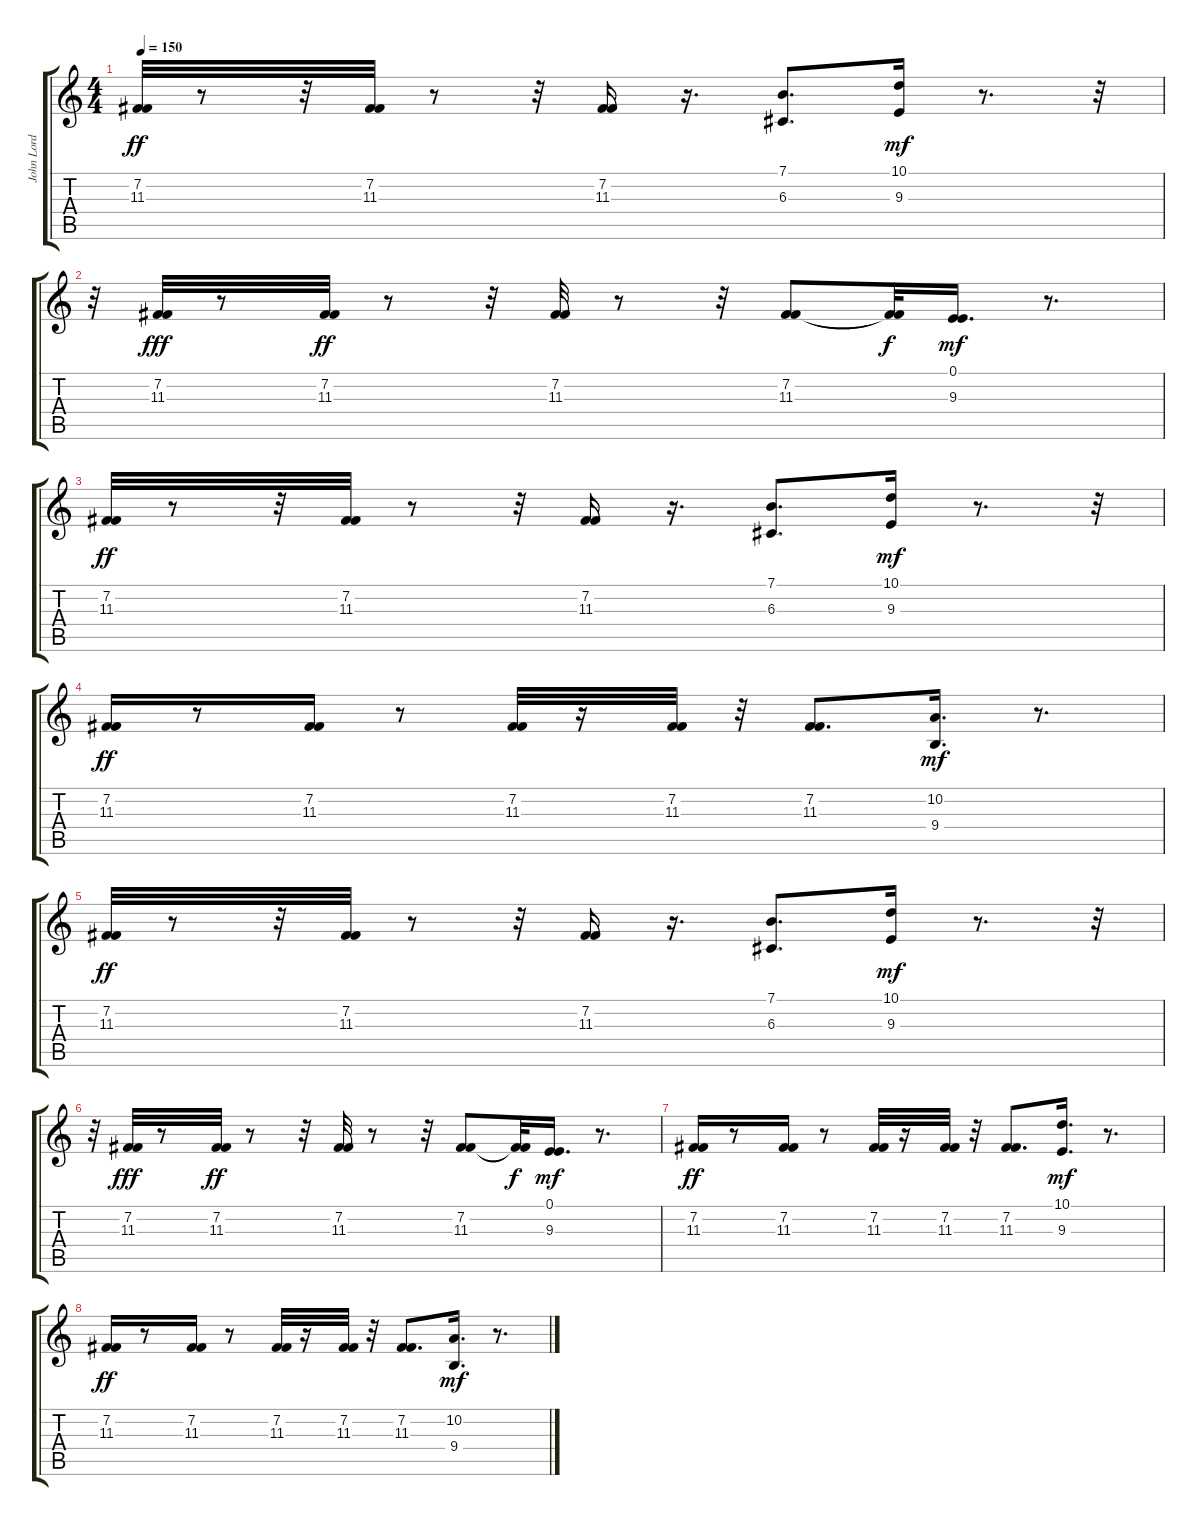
\track ("John Lord" "John Lord") {instrument rockorgan}
\staff {score tabs}
\tuning (E4 B3 G3 D3 A2 E2) {hide}
\ts (4 4)
\tempo 150
\clef g2
\ks c
(7.2 11.3).32{dy ff} r.8 r.32 (7.2 11.3).32 r.8 r.32 (7.2 11.3).16 r.16{d} (7.1 6.3).8{d} (10.1 9.3).16{dy mf} r.8{d} r.32 |
r.32 (7.2 11.3).32{dy fff} r.8 (7.2 11.3).32{dy ff} r.8 r.32 (7.2 11.3).32 r.8 r.32 (7.2 11.3).8 (7.2{t} 11.3{t}).32{dy f} (0.1 9.3).16{d dy mf} r.8{d} |
(7.2 11.3).32{dy ff} r.8 r.32 (7.2 11.3).32 r.8 r.32 (7.2 11.3).16 r.16{d} (7.1 6.3).8{d} (10.1 9.3).16{dy mf} r.8{d} r.32 |
(7.2 11.3).16{dy ff} r.8 (7.2 11.3).16 r.8 (7.2 11.3).32 r.16 (7.2 11.3).32 r.32 (7.2 11.3).8{d} (10.2 9.4).16{d dy mf} r.8{d} |
(7.2 11.3).32{dy ff} r.8 r.32 (7.2 11.3).32 r.8 r.32 (7.2 11.3).16 r.16{d} (7.1 6.3).8{d} (10.1 9.3).16{dy mf} r.8{d} r.32 |
r.32 (7.2 11.3).32{dy fff} r.8 (7.2 11.3).32{dy ff} r.8 r.32 (7.2 11.3).32 r.8 r.32 (7.2 11.3).8 (7.2{t} 11.3{t}).32{dy f} (0.1 9.3).16{d dy mf} r.8{d} |
(7.2 11.3).16{dy ff} r.8 (7.2 11.3).16 r.8 (7.2 11.3).32 r.16 (7.2 11.3).32 r.32 (7.2 11.3).8{d} (10.1 9.3).16{d dy mf} r.8{d} |
(7.2 11.3).16{dy ff} r.8 (7.2 11.3).16 r.8 (7.2 11.3).32 r.16 (7.2 11.3).32 r.32 (7.2 11.3).8{d} (10.2 9.4).16{d dy mf} r.8{d}
